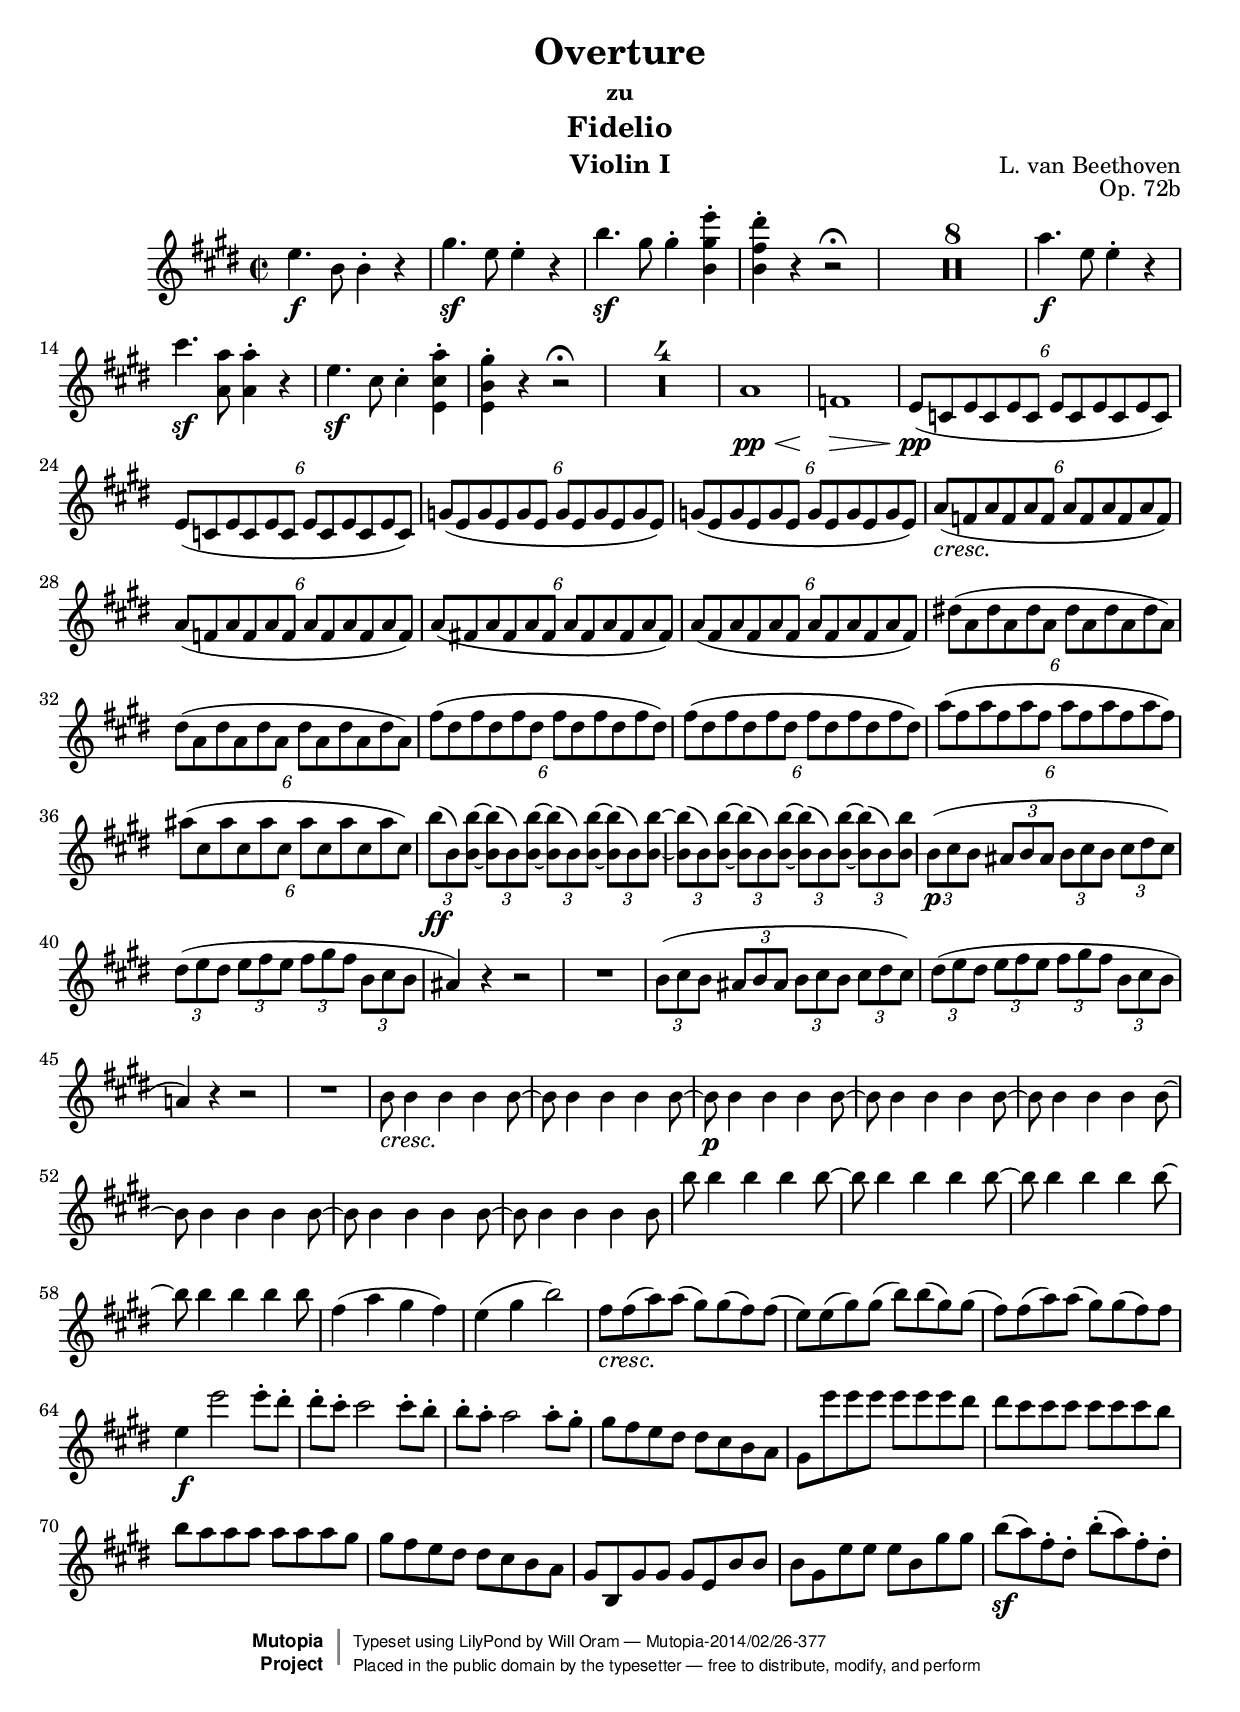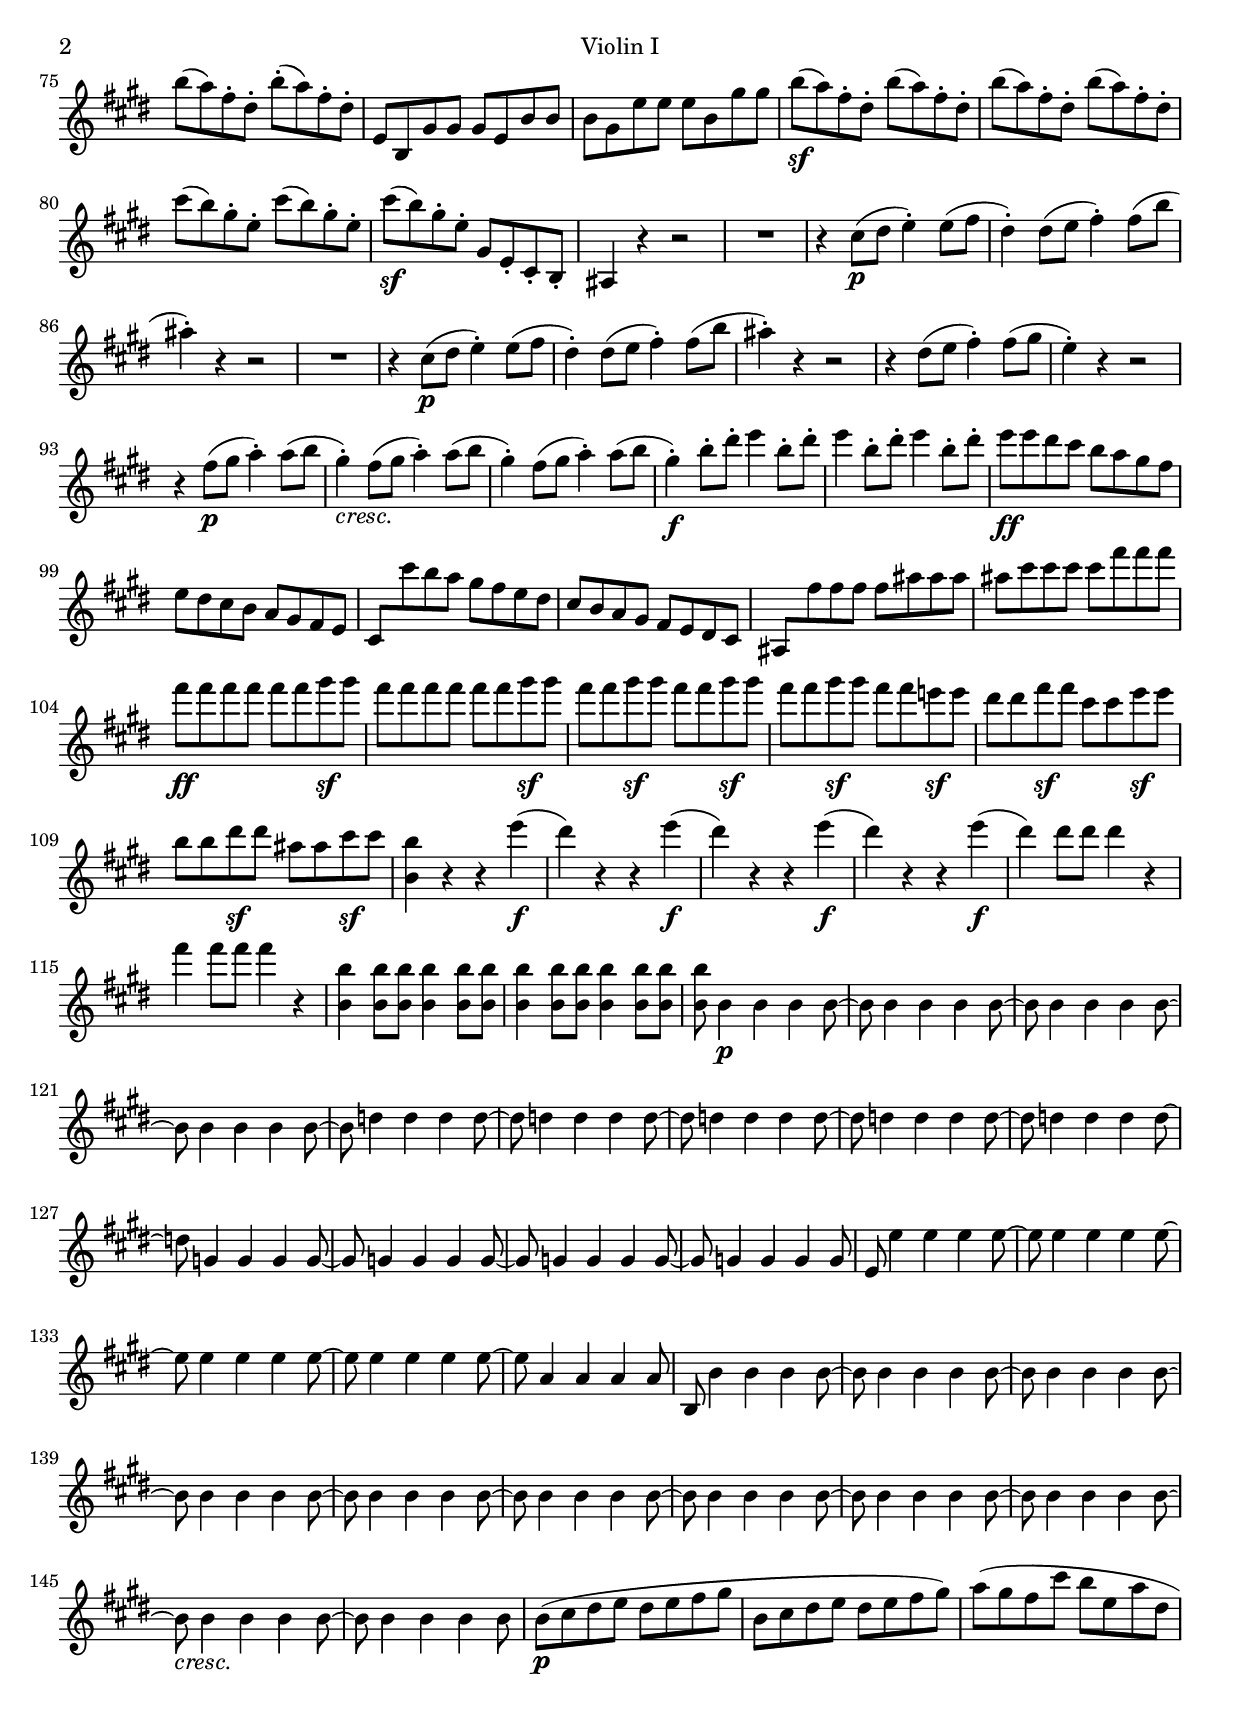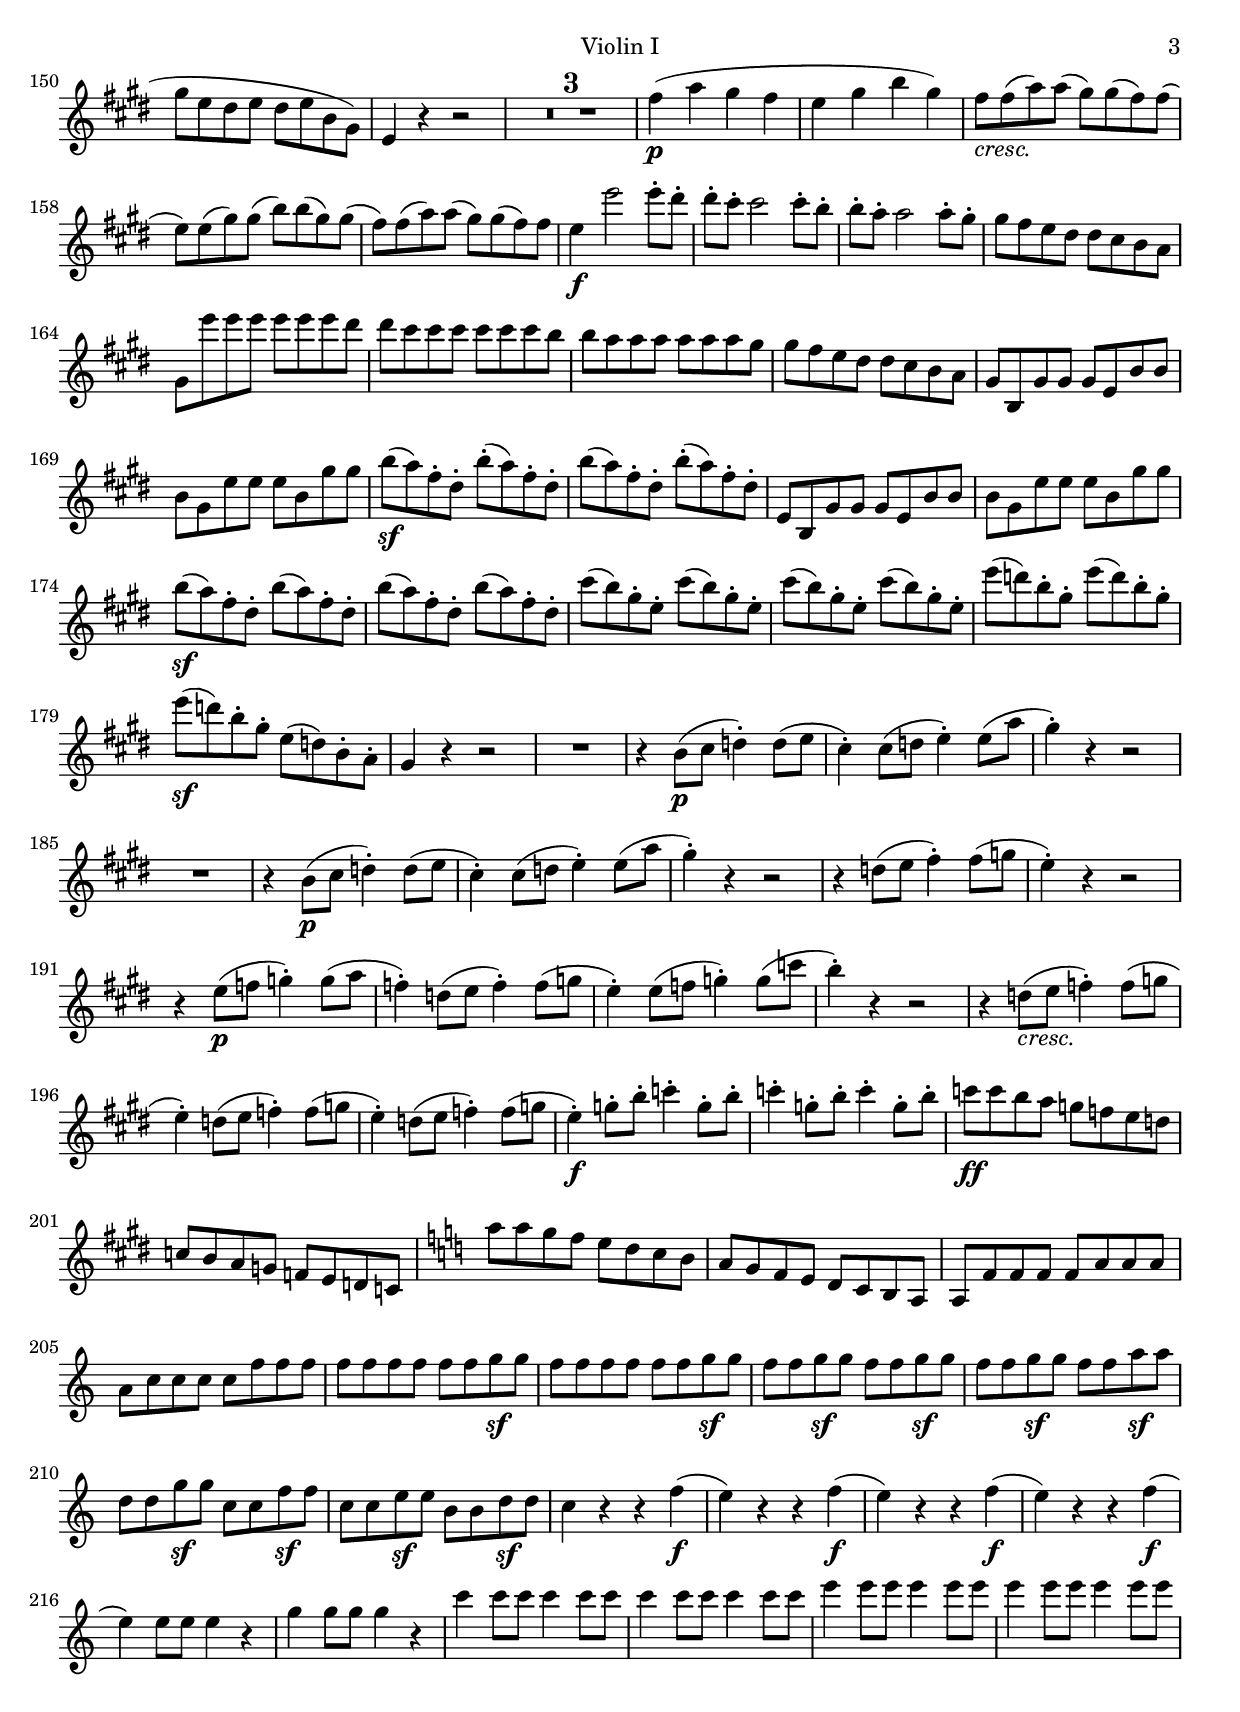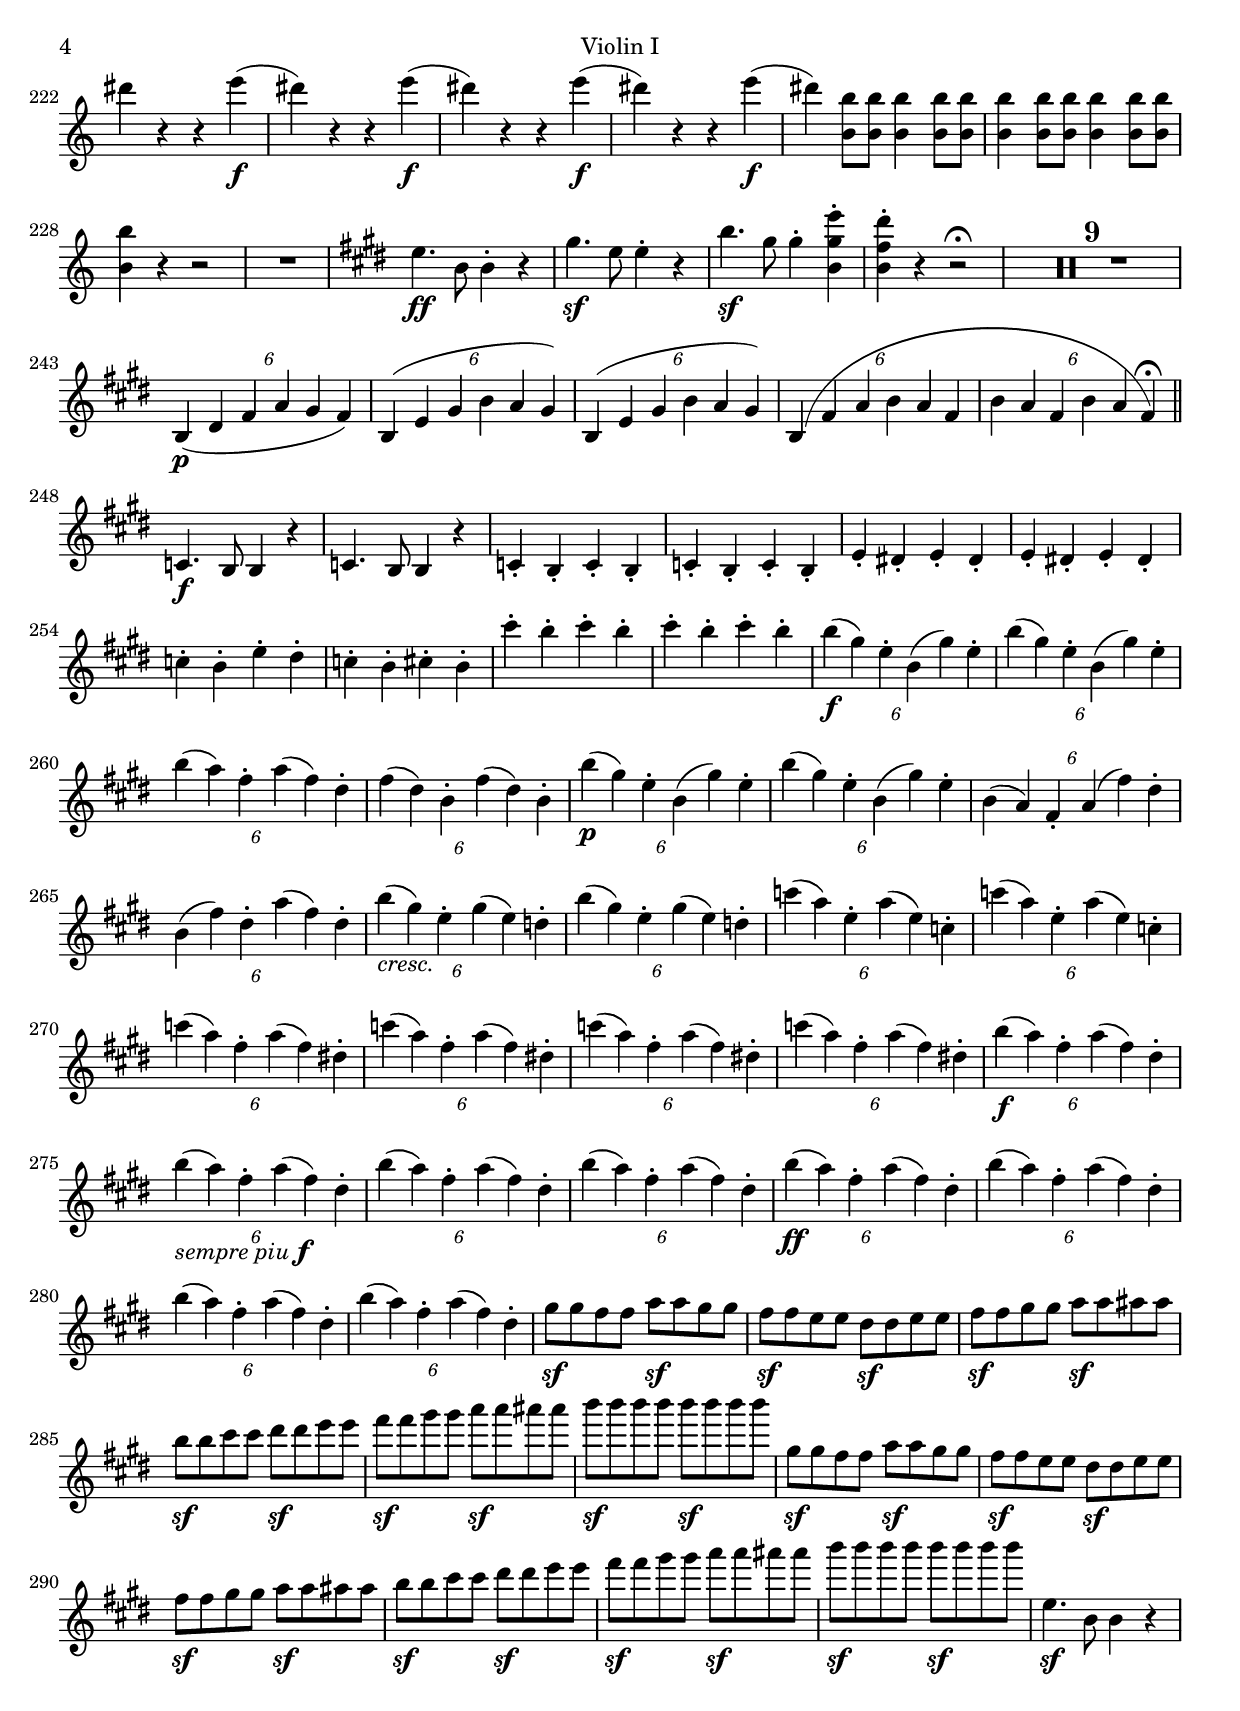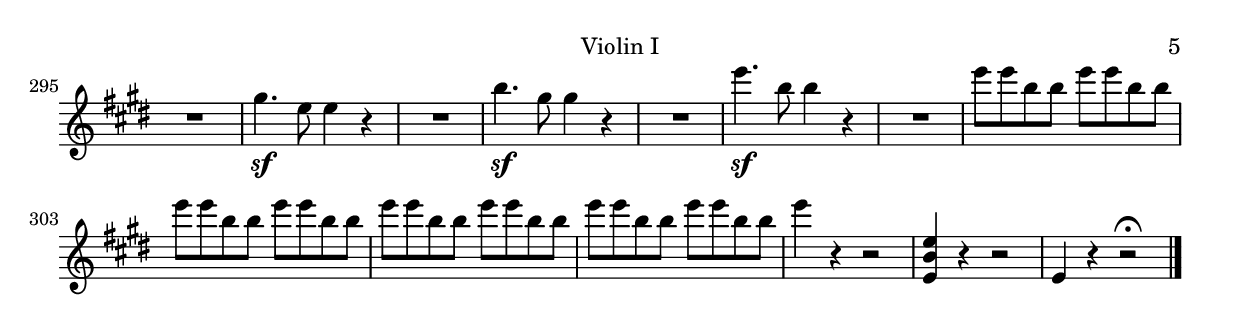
\version "2.18.0"
\include "english.ly"
\include "defs.ly"
\include "header.ly"
\header {
  instrument = "Violin I"
}

\version "2.18.0"
theFirstViolins =  \relative e'' {
	\clef "treble"
	\time 2/2
	\key e \major
	
	\set Score.skipBars = ##t
	
	e4.\f b8 b4-. r
	gsharp'4.\sf e8 e4-. r
	b'4.\sf gsharp8 gsharp4-. < b, gsharp' e' >-.
	< b fsharp' dsharp' >-. r r2\fermata
	
	R1*8
	
	a'4.\f e8 e4-. r
	csharp'4.\sf < a, a' >8 < a a' >4-. r
	e'4.\sf csharp8 csharp4-. < e, csharp' a' >-.
	< e b' gsharp' >-. r r2\fermata
	
	R1*4
	
	a1\pp\<
	f\!\>
	\tuplet 6/4 { e8\pp[(\! c e c e c] e[ c e c e c]) }
	\tuplet 6/4 { e[( c e c e c] e[ c e c e c]) }
	\tuplet 6/4 { g'[( e g e g e] g[ e g e g e]) }
	\tuplet 6/4 { g[( e g e g e] g[ e g e g e]) }
	\tuplet 6/4 { a[(_\cr f a f a f] a[ f a f a f]) }
	\tuplet 6/4 { a[( f a f a f] a[ f a f a f]) }
	\tuplet 6/4 { a[( fsharp! a fsharp a fsharp] a[ fsharp a fsharp a fsharp]) }
	\tuplet 6/4 { a[( fsharp a fsharp a fsharp] a[ fsharp a fsharp a fsharp]) }
	\tuplet 6/4 { dsharp'![( a dsharp a dsharp a] dsharp[ a dsharp a dsharp a]) }
	\tuplet 6/4 { dsharp[( a dsharp a dsharp a] dsharp[ a dsharp a dsharp a]) }
	\tuplet 6/4 { fsharp'[( dsharp fsharp dsharp fsharp dsharp] fsharp[ dsharp fsharp dsharp fsharp dsharp]) }
	\tuplet 6/4 { fsharp[( dsharp fsharp dsharp fsharp dsharp] fsharp[ dsharp fsharp dsharp fsharp dsharp]) }
	\tuplet 6/4 { a'[( fsharp a fsharp a fsharp] a[ fsharp a fsharp a fsharp]) }
	\tuplet 6/4 { asharp[( csharp, asharp' csharp, asharp' csharp,] asharp'[ csharp, asharp' csharp, asharp' csharp,]) }
	\tuplet 3/2 { b'8\ff[( b,) < b b' >]~ } \tuplet 3/2 { < b b' >[( b) < b b' >]~ }
		\tuplet 3/2 { < b b' >[( b) < b b' >]~ } \tuplet 3/2 { < b b' >[( b) < b b' >]~ }
	\tuplet 3/2 { < b b' >[( b) < b b' >]~ } \tuplet 3/2 { < b b' >[( b) < b b' >]~ }
		\tuplet 3/2 { < b b' >[( b) < b b' >]~ } \tuplet 3/2 { < b b' >[( b) < b b' >] }
	\tuplet 3/2 { b8\p[( csharp b] } \tuplet 3/2 { asharp[ b asharp] }
		\tuplet 3/2 { b8[ csharp b] } \tuplet 3/2 { csharp[ dsharp csharp]) }
	\tuplet 3/2 { dsharp[( e dsharp] } \tuplet 3/2 { e[ fsharp e] }
		\tuplet 3/2 { fsharp[ gsharp fsharp] } \tuplet 3/2 { b,[ csharp b] }
	asharp4) r r2
	R1
	\tuplet 3/2 { b8[( csharp b] } \tuplet 3/2 { asharp[ b asharp] }
		\tuplet 3/2 { b8[ csharp b] } \tuplet 3/2 { csharp[ dsharp csharp]) }
	\tuplet 3/2 { dsharp[( e dsharp] } \tuplet 3/2 { e[ fsharp e] }
		\tuplet 3/2 { fsharp[ gsharp fsharp] } \tuplet 3/2 { b,[ csharp b] }
	a!4) r r2
	R1
	b8_\cr b4 b b b8~
	b8 b4 b b b8~
	b8\p b4 b b b8~
	b8 b4 b b b8~
	b8 b4 b b b8~
	b8 b4 b b b8~
	b8 b4 b b b8~
	b8 b4 b b b8
	b'8 b4 b b b8~
	b8 b4 b b b8~
	b8 b4 b b b8~
	b8 b4 b b b8
	fsharp4( a gsharp fsharp)
	e( gsharp b2)
	fsharp8[_\cr fsharp( a) a]( gsharp)[ gsharp( fsharp) fsharp](
	e)[ e( gsharp) gsharp]( b)[ b( gsharp) gsharp](
	fsharp)[ fsharp( a) a]( gsharp)[ gsharp( fsharp) fsharp]
	e4\f e'2 e8-. dsharp-.
	dsharp8-. csharp-. csharp2 csharp8-. b-.
	b8-. a-. a2 a8-. gsharp-.
	gsharp[ fsharp e dsharp] dsharp[ csharp b a]
	gsharp[ e'' e e] e[ e e dsharp]
	dsharp[ csharp csharp csharp] csharp[ csharp csharp b]
	b[ a a a] a[ a a gsharp]
	gsharp[ fsharp e dsharp] dsharp[ csharp b a]
	gsharp[ b, gsharp' gsharp] gsharp[ e b' b]
	b[ gsharp e' e] e[ b gsharp' gsharp]
	b\sf[( a) fsharp-. dsharp-.] b'-.[( a) fsharp-. dsharp-.]
	b'[( a) fsharp-. dsharp-.] b'-.[( a) fsharp-. dsharp-.]
	e,[ b gsharp' gsharp] gsharp[ e b' b]
	b[ gsharp e' e] e[ b gsharp' gsharp]
	b\sf[( a) fsharp-. dsharp-.] b'[( a) fsharp-. dsharp-.]
	b'[( a) fsharp-. dsharp-.] b'[( a) fsharp-. dsharp-.]
	csharp'[( b) gsharp-. e-.] csharp'[( b) gsharp-. e-.]
	csharp'\sf[( b) gsharp-. e-.] gsharp,[ e-. csharp-. b-.]
	asharp4 r r2
	R1
	r4 csharp'8\p( dsharp e4-.) e8( fsharp
	dsharp4-.) dsharp8( e fsharp4-.) fsharp8( b
	asharp4-.) r r2
	R1
	r4 csharp,8\p( dsharp e4-.) e8( fsharp
	dsharp4-.) dsharp8( e fsharp4-.) fsharp8( b
	asharp4-.) r r2
	r4 dsharp,8( e fsharp4-.) fsharp8( gsharp
	e4-.) r r2
	r4 fsharp8\p( gsharp a4-.) a8( b
	gsharp4-.)_\cr fsharp8( gsharp a4-.) a8( b
	gsharp4-.) fsharp8( gsharp a4-.) a8( b
	gsharp4-.\f) b8-. dsharp-. e4 b8-. dsharp-.
	e4 b8-. dsharp-. e4 b8-. dsharp-.
	e8\ff[ e dsharp csharp] b[ a gsharp fsharp]
	e[ dsharp csharp b] a[ gsharp fsharp e]
	\stemUp csharp[ \stemDown csharp'' b a] gsharp[ fsharp e dsharp]
	\stemNeutral csharp[ b a gsharp] fsharp[ e dsharp csharp]
	\stemUp asharp[ \stemDown fsharp'' fsharp fsharp] fsharp[ asharp asharp asharp] \stemNeutral
	asharp[ csharp csharp csharp] csharp[ fsharp fsharp fsharp]
	fsharp\ff[ fsharp fsharp fsharp] fsharp[ fsharp gsharp\sf gsharp]
	fsharp[ fsharp fsharp fsharp] fsharp[ fsharp gsharp\sf gsharp]
	fsharp[ fsharp gsharp\sf gsharp] fsharp[ fsharp gsharp\sf gsharp]
	fsharp[ fsharp gsharp\sf gsharp] fsharp[ fsharp e!\sf e]
	dsharp[ dsharp fsharp\sf fsharp] csharp[ csharp e\sf e]
	b[ b dsharp\sf dsharp] asharp[ asharp csharp\sf csharp]
	< b, b' >4 r r e'4\f(
	dsharp) r r e\f(
	dsharp) r r e\f(
	dsharp) r r e\f(
	dsharp) dsharp8 dsharp dsharp4 r
	fsharp4 fsharp8 fsharp fsharp4 r
	< b,, b' >4 < b b' >8 < b b' > < b b' >4 < b b' >8 < b b' >
	< b b' >4 < b b' >8 < b b' > < b b' >4 < b b' >8 < b b' >
	< b b' >8 b4\p b b b8~
	b8 b4 b b b8~
	b8 b4 b b b8~
	b8 b4 b b b8~
	b d4 d d d8~
	d d4 d d d8~
	d d4 d d d8~
	d d4 d d d8~
	d d4 d d d8~
	d g,4 g g g8~
	g8 g4 g g g8~
	g8 g4 g g g8~
	g8 g4 g g g8
	e e'4 e e e8~
	e8 e4 e e e8~
	e8 e4 e e e8~
	e8 e4 e e e8~
	e a,4 a a a8
	b,8 b'4 b b b8~
	b8 b4 b b b8~
	b8 b4 b b b8~
	b8 b4 b b b8~
	b8 b4 b b b8~
	b8 b4 b b b8~
	b8 b4 b b b8~
	b8 b4 b b b8~
	b8 b4 b b b8~
	b8_\cr b4 b b b8~
	b8 b4 b b b8
	b8\p[( csharp dsharp e] dsharp[ e fsharp gsharp]
	b,[ csharp dsharp e] dsharp[ e fsharp gsharp])
	a[( gsharp fsharp csharp'] b[ e, a dsharp,]
	gsharp[ e dsharp e] dsharp[ e b gsharp])
	e4 r r2
	
	R1*3
	
	fsharp'4\p( a gsharp fsharp
	e gsharp b gsharp)
	fsharp8[_\cr fsharp( a) a]( gsharp)[ gsharp( fsharp) fsharp](
	e)[ e( gsharp) gsharp]( b)[ b( gsharp) gsharp](
	fsharp)[ fsharp( a) a]( gsharp)[ gsharp( fsharp) fsharp]
	e4\f e'2 e8-. dsharp-.
	dsharp8-. csharp-. csharp2 csharp8-. b-.
	b8-. a-. a2 a8-. gsharp-.
	gsharp[ fsharp e dsharp] dsharp[ csharp b a]
	gsharp[ e'' e e] e[ e e dsharp]
	dsharp[ csharp csharp csharp] csharp[ csharp csharp b]
	b[ a a a] a[ a a gsharp]
	gsharp[ fsharp e dsharp] dsharp[ csharp b a]
	gsharp[ b, gsharp' gsharp] gsharp[ e b' b]
	b[ gsharp e' e] e[ b gsharp' gsharp]
	b\sf[( a) fsharp-. dsharp-.] b'-.[( a) fsharp-. dsharp-.]
	b'[( a) fsharp-. dsharp-.] b'-.[( a) fsharp-. dsharp-.]
	e,[ b gsharp' gsharp] gsharp[ e b' b]
	b[ gsharp e' e] e[ b gsharp' gsharp]
	b\sf[( a) fsharp-. dsharp-.] b'[( a) fsharp-. dsharp-.]
	b'[( a) fsharp-. dsharp-.] b'[( a) fsharp-. dsharp-.]
	csharp'[( b) gsharp-. e-.] csharp'[( b) gsharp-. e-.]
	csharp'[( b) gsharp-. e-.] csharp'[( b) gsharp-. e-.]
	e'[( d) b-. gsharp-.] e'[( d) b-. gsharp-.]
	e'\sf[( d) b-. gsharp-.] e[( d) b-. a-.]
	gsharp4 r r2
	R1
	r4 b8\p( csharp d4-.) d8( e
	csharp4-.) csharp8( d e4-.) e8( a
	gsharp4-.) r r2
	R1
	r4 b,8\p( csharp d4-.) d8( e
	csharp4-.) csharp8( d e4-.) e8( a
	gsharp4-.) r r2
	r4 d8( e fsharp4-.) fsharp8( g
	e4-.) r r2
	r4 e8\p( f g4-.) g8( a
	f4-.) d8( e f4-.) f8( g
	e4-.) e8( f g4-.) g8( c
	b4-.) r4 r2
	r4 d,8(_\cr e f4-.) f8( g
	e4-.) d8( e f4-.) f8( g
	e4-.)
	d8( e f4-.) f8( g
	e4-.\f) g8-. b-. c4-. g8-. b-.
	c4-. g8-. b-. c4-. g8-. b-.
	c8\ff[ c b a] g[ f e d]
	c[ b a g] f[ e d c]
	
	\key c \major
	
	a''[ a g f] e[ d c b]
	a[ g f e] d[ c b a]
	a[ f' f f] f[ a a a]
	a[ c c c] c[ f f f]
	f[ f f f] f[ f g\sf g]
	f[ f f f] f[ f g\sf g]
	f[ f g\sf g] f[ f g\sf g]
	f[ f g\sf g] f[ f a\sf a]
	d,[ d g\sf g] c,[ c f\sf f]
	c[ c e\sf e] b[ b d\sf d]
	c4 r r f4\f(
	e) r r f4\f(
	e) r r f4\f(
	e) r r f4\f(
	e) e8 e e4 r
	g4 g8 g g4 r
	c4 c8 c c4 c8 c
	c4 c8 c c4 c8 c
	e4 e8 e e4 e8 e
	e4 e8 e e4 e8 e
	dsharp4 r r e\f(
	dsharp) r r e\f(
	dsharp) r r e\f(
	dsharp) r r e\f(
	dsharp) < b, b' >8 < b b' > < b b' >4 < b b' >8 < b b' >
	< b b' >4 < b b' >8 < b b' > < b b' >4 < b b' >8 < b b' >
	< b b' >4 r r2
	R1
	
	\key e \major
	
	e4.\ff b8 b4-. r
	gsharp'4.\sf e8 e4-. r
	b'4.\sf gsharp8 gsharp4-. < b, gsharp' e' >-.
	< b fsharp' dsharp' >-. r r2\fermata
	
	R1*9
	
	\tuplet 6/4 { b,4\p( dsharp fsharp a gsharp fsharp) }
	\tuplet 6/4 { b,( e gsharp b a gsharp) }
	\tuplet 6/4 { b,( e gsharp b a gsharp) }
	\tuplet 6/4 { b,( fsharp' a b a fsharp }
	\tuplet 6/4 { b a fsharp b a fsharp\fermata) }
	
	\bar "||"
	
	c4.\f b8 b4 r
	c4. b8 b4 r
	c4-. b-. c-. b-.
	c4-. b-. c-. b-.
	e-. dsharp!-. e-. dsharp-.
	e-. dsharp!-. e-. dsharp-.
	c'-. b-. e-. dsharp-.
	c-. b-. csharp-. b-.
	csharp'-. b-. csharp-. b-.
	csharp-. b-. csharp-. b-.
	\tuplet 6/4 { b\f( gsharp) e-. b( gsharp') e-. }
	\tuplet 6/4 { b'( gsharp) e-. b( gsharp') e-. }
	\tuplet 6/4 { b'( a) fsharp-. a( fsharp) dsharp-. }
	\tuplet 6/4 { fsharp( dsharp) b-. fsharp'( dsharp) b-. }
	\tuplet 6/4 { b'\p( gsharp) e-. b( gsharp') e-. }
	\tuplet 6/4 { b'( gsharp) e-. b( gsharp') e-. }
	\tuplet 6/4 { b( a) fsharp-. a( fsharp') dsharp-. }
	\tuplet 6/4 { b( fsharp') dsharp-. a'( fsharp) dsharp-. }
	\tuplet 6/4 { b'(_\cr gsharp) e-. gsharp( e) d-. }
	\tuplet 6/4 { b'( gsharp) e-. gsharp( e) d-. }
	\tuplet 6/4 { c'( a) e-. a( e) c-. }
	\tuplet 6/4 { c'( a) e-. a( e) c-. }
	\tuplet 6/4 { c'( a) fsharp-. a( fsharp) dsharp!-. }
	\tuplet 6/4 { c'( a) fsharp-. a( fsharp) dsharp!-. }
	\tuplet 6/4 { c'( a) fsharp-. a( fsharp) dsharp!-. }
	\tuplet 6/4 { c'( a) fsharp-. a( fsharp) dsharp!-. }
	\tuplet 6/4 { b'\f( a) fsharp-. a( fsharp) dsharp-. }
	\tuplet 6/4 { b'(_\markup { \italic {sempre piu \dynamic f} }
		a) fsharp-. a( fsharp) dsharp-. }
	\tuplet 6/4 { b'( a) fsharp-. a( fsharp) dsharp-. }
	\tuplet 6/4 { b'( a) fsharp-. a( fsharp) dsharp-. }
	\tuplet 6/4 { b'\ff( a) fsharp-. a( fsharp) dsharp-. }
	\tuplet 6/4 { b'( a) fsharp-. a( fsharp) dsharp-. }
	\tuplet 6/4 { b'( a) fsharp-. a( fsharp) dsharp-. }
	\tuplet 6/4 { b'( a) fsharp-. a( fsharp) dsharp-. }
	gsharp8\sf[ gsharp fsharp fsharp] a\sf[ a gsharp gsharp]
	fsharp\sf[ fsharp e e] dsharp\sf[ dsharp e e]
	fsharp\sf[ fsharp gsharp gsharp] a\sf[ a asharp asharp]
	b\sf[ b csharp csharp] dsharp\sf[ dsharp e e]
	fsharp\sf[ fsharp gsharp gsharp] a\sf[ a asharp asharp]
	b\sf[ b b b] b\sf[ b b b]
	gsharp,8\sf[ gsharp fsharp fsharp] a\sf[ a gsharp gsharp]
	fsharp\sf[ fsharp e e] dsharp\sf[ dsharp e e]
	fsharp\sf[ fsharp gsharp gsharp] a\sf[ a asharp asharp]
	b\sf[ b csharp csharp] dsharp\sf[ dsharp e e]
	fsharp\sf[ fsharp gsharp gsharp] a\sf[ a asharp asharp]
	b\sf[ b b b] b\sf[ b b b]
	e,,4.\sf b8 b4 r
	R1
	gsharp'4.\sf e8 e4 r
	R1
	b'4.\sf gsharp8 gsharp4 r
	R1
	e'4.\sf b8 b4 r
	R1
	e8[ e b b] e8[ e b b]
	e8[ e b b] e8[ e b b]
	e8[ e b b] e8[ e b b]
	e8[ e b b] e8[ e b b]
	e4 r r2
	< e,, b' e >4 r r2
	e4 r r2\fermata
	\bar "|."
}


\score {
  \new Staff \with {
    midiInstrument = #"string ensemble 1"
  } {
    \new Voice = "Violino I" \theFirstViolins
  }
  \layout {}
  \midi {
    \tempo 4 = 280
  }
}
